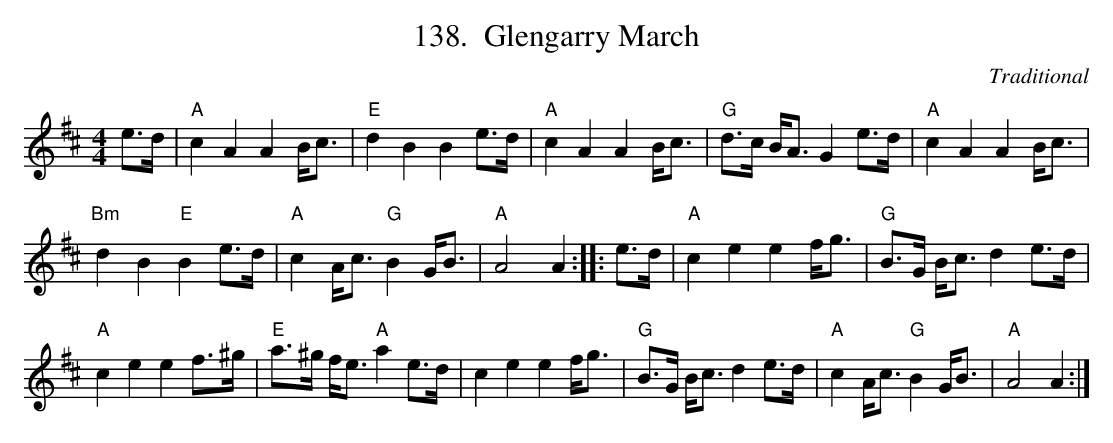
X:1
T:Glengarry March
C:Traditional
M:4/4
L:1/8
K:D
e>d|"A"c2A2A2B<c|"E"d2B2B2e>d|"A"c2A2A2B<c|"G"d>c B<AG2e>d|"A"c2A2A2B<c|
"Bm"d2B2"E"B2e>d|"A"c2A<c"G"B2G<B|"A"A4A2:||:e>d|"A"c2e2e2f<g|"G"B>G B<cd2e>d|
"A"c2e2e2f>^g|"E"a>^g f<e "A"a2e>d|c2e2e2f<g|"G"B>G B<cd2e>d|"A"c2A<c"G"B2G<B|"A"A4A2:|
